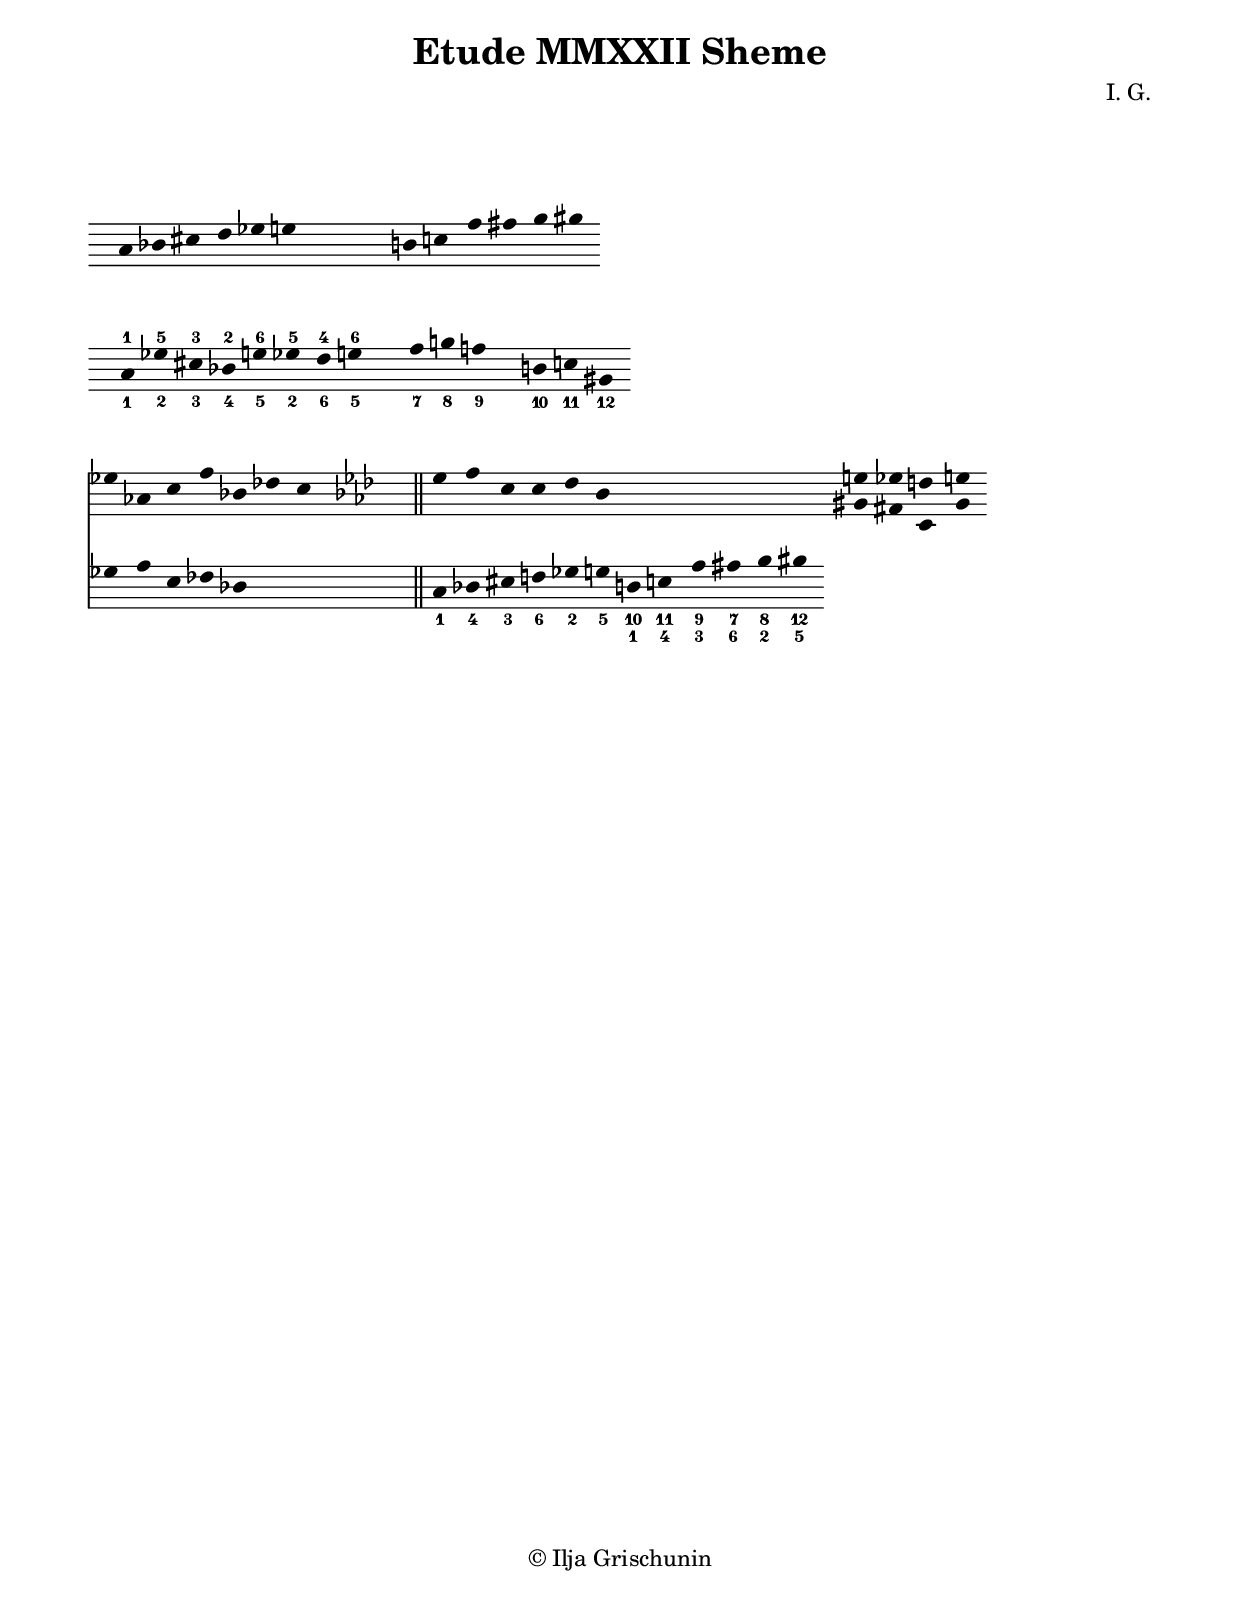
\version "2.19.15"
%\version "2.18.0"

\language "deutsch"

\header {
  title = "Etude MMXXII Sheme"
  %meter = "Allegro"
  composer = "I. G."
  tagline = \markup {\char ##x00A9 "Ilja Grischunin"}
}

\paper {
  #(set-paper-size "a4")
  top-system-spacing.basic-distance = #10
  top-markup-spacing.basic-distance = #15
  markup-system-spacing.basic-distance = #20
  %system-system-spacing.basic-distance = #29
  last-bottom-spacing.basic-distance = #30
  left-margin = 15
  right-margin = 15
  %two-sided = ##t
  %inner-margin = 25
  %outer-margin = 15
}

\layout {
  \context {
    \Score
    \remove "Bar_number_engraver"
    %\override StaffGrouper.staff-staff-spacing.basic-distance = #12
  }
}

%\include "../EtudMMXXII.ly"
\version "2.19.15"

\language "deutsch"

%%%%%%%%%%% RH %%%%%%%%%%%%
shemeMMXXII = \relative {
  \override Staff.TimeSignature.stencil = ##f
  \override Staff.Clef.stencil = ##f
  \override Stem.stencil = ##f
  \override Flag.stencil = ##f
  \cadenzaOn
  s4 a' b cis d es e s s s h c f fis g gis
  \bar ""
  \break
  s a,^1_1 es'^5_2 cis^3_3 b^2_4 e^6_5 es^5_2 d^4_6 e^6_5
  s fis_7 g_8 f_9 s h,_10 c_11 gis_12
  \bar ""
  \break
  <<
    {
      es' as, c f b, des c s
      \key as \major s \bar "||"
      es f c c des b
    }
    \new Staff {
      \override Stem.stencil = ##f
      \override Flag.stencil = ##f
      es f c des b s s s s
      a_1 b!_4 cis_3 d_6 es!_2 e_5
      h_10_1 c_11_4 f_9_3 fis_7_6 g_8_2 gis_12_5
    }
  >>
  s
  <gis, e'> <fis es'> <c d'> <gis' e'>
}


%{\score {
  \new PianoStaff <<
    \new Staff = "RH" \rechtsMMXXII
    \new Staff = "LH" \linksMMXXII
  >>
}%}

\score {
  \new Staff \shemeMMXXII
  \layout {
    ragged-right = ##t
    indent = 0
    \context {
      \Staff
      \remove "Time_signature_engraver"
      \remove "Clef_engraver"
      %\remove "Bar_engraver"
    }
  }
}